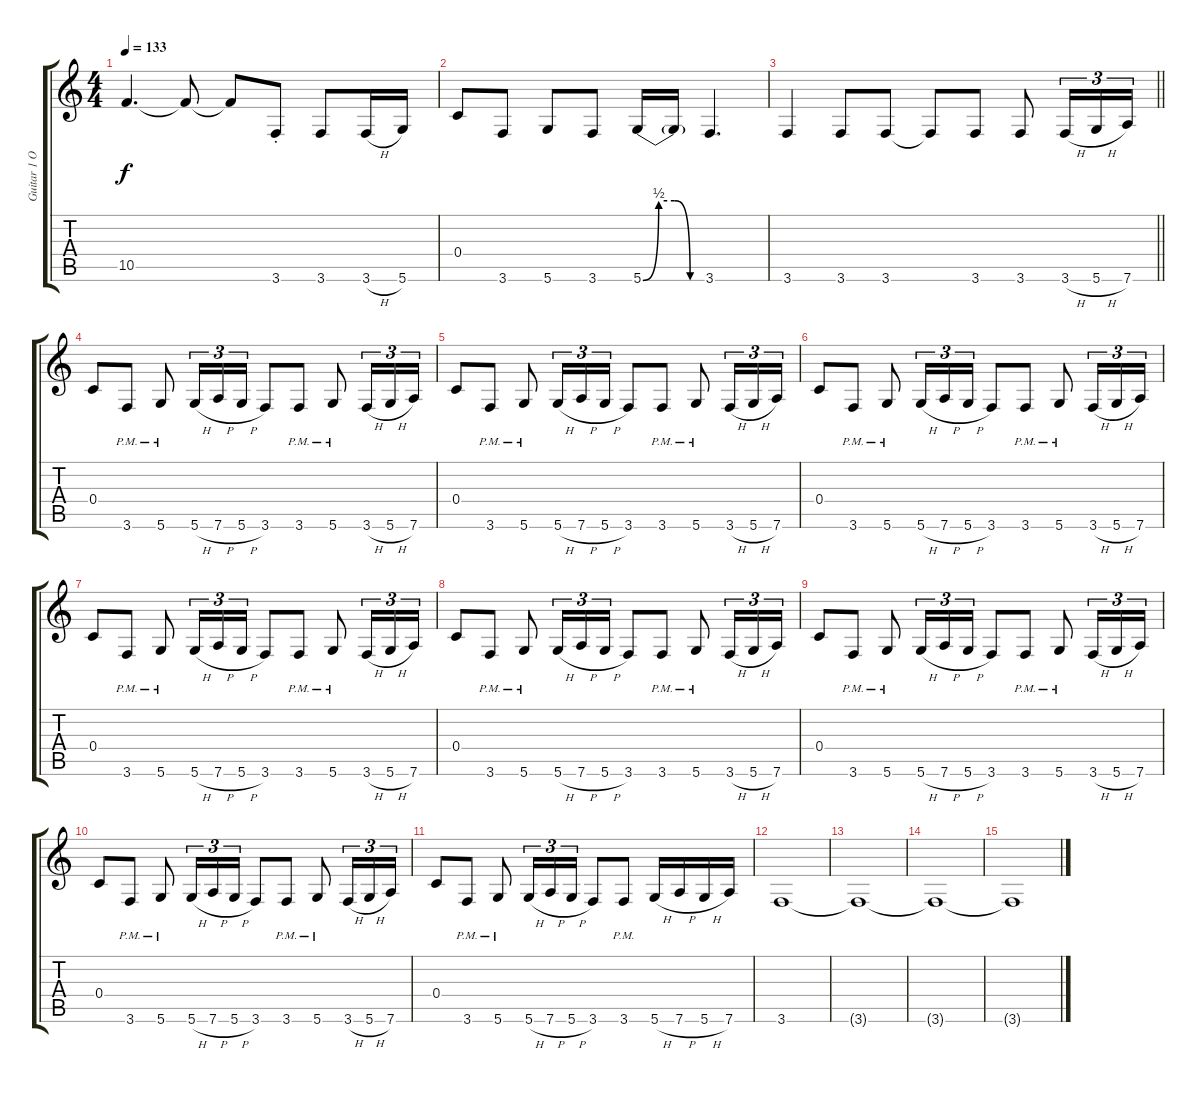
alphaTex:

\track ("Guitar 1 Octaver" "Guitar 1 O") {instrument distortionguitar}
\staff {score tabs}
\tuning (D4 A3 F3 C3 G2 D2) {hide}
\ts (4 4)
\tempo 133
\clef g2
\ks c
10.5{t}.4{d dy f} 10.5{t}.8 10.5{t}.8 3.6{st}.8 3.6.8 3.6{h}.16 5.6.16 |
0.4.8 3.6.8 5.6.8 3.6.8 5.6{be (custom 0 0 15 2 30 2 45 0 60 0)}.16 5.6{t}.16 3.6.4{d} |
\barLineRight lightlight
3.6.4 3.6.8 3.6.8 3.6{t}.8 3.6.8 3.6.8 3.6{h}.16{tu (3 2)} 5.6{h}.16{tu (3 2)} 7.6.16{tu (3 2)} |
0.4.8 3.6{pm}.8 5.6{pm}.8 5.6{h}.16{tu (3 2)} 7.6{h}.16{tu (3 2)} 5.6{h}.16{tu (3 2)} 3.6.8 3.6{pm}.8 5.6{pm}.8 3.6{h}.16{tu (3 2)} 5.6{h}.16{tu (3 2)} 7.6.16{tu (3 2)} |
0.4.8 3.6{pm}.8 5.6{pm}.8 5.6{h}.16{tu (3 2)} 7.6{h}.16{tu (3 2)} 5.6{h}.16{tu (3 2)} 3.6.8 3.6{pm}.8 5.6{pm}.8 3.6{h}.16{tu (3 2)} 5.6{h}.16{tu (3 2)} 7.6.16{tu (3 2)} |
0.4.8 3.6{pm}.8 5.6{pm}.8 5.6{h}.16{tu (3 2)} 7.6{h}.16{tu (3 2)} 5.6{h}.16{tu (3 2)} 3.6.8 3.6{pm}.8 5.6{pm}.8 3.6{h}.16{tu (3 2)} 5.6{h}.16{tu (3 2)} 7.6.16{tu (3 2)} |
0.4.8 3.6{pm}.8 5.6{pm}.8 5.6{h}.16{tu (3 2)} 7.6{h}.16{tu (3 2)} 5.6{h}.16{tu (3 2)} 3.6.8 3.6{pm}.8 5.6{pm}.8 3.6{h}.16{tu (3 2)} 5.6{h}.16{tu (3 2)} 7.6.16{tu (3 2)} |
0.4.8 3.6{pm}.8 5.6{pm}.8 5.6{h}.16{tu (3 2)} 7.6{h}.16{tu (3 2)} 5.6{h}.16{tu (3 2)} 3.6.8 3.6{pm}.8 5.6{pm}.8 3.6{h}.16{tu (3 2)} 5.6{h}.16{tu (3 2)} 7.6.16{tu (3 2)} |
0.4.8 3.6{pm}.8 5.6{pm}.8 5.6{h}.16{tu (3 2)} 7.6{h}.16{tu (3 2)} 5.6{h}.16{tu (3 2)} 3.6.8 3.6{pm}.8 5.6{pm}.8 3.6{h}.16{tu (3 2)} 5.6{h}.16{tu (3 2)} 7.6.16{tu (3 2)} |
0.4.8 3.6{pm}.8 5.6{pm}.8 5.6{h}.16{tu (3 2)} 7.6{h}.16{tu (3 2)} 5.6{h}.16{tu (3 2)} 3.6.8 3.6{pm}.8 5.6{pm}.8 3.6{h}.16{tu (3 2)} 5.6{h}.16{tu (3 2)} 7.6.16{tu (3 2)} |
0.4.8 3.6{pm}.8 5.6{pm}.8 5.6{h}.16{tu (3 2)} 7.6{h}.16{tu (3 2)} 5.6{h}.16{tu (3 2)} 3.6.8 3.6{pm}.8 5.6{h}.16 7.6{h}.16 5.6{h}.16 7.6.16 |
3.6.1{volume 0} |
3.6{t}.1 |
3.6{t}.1 |
3.6{t}.1
